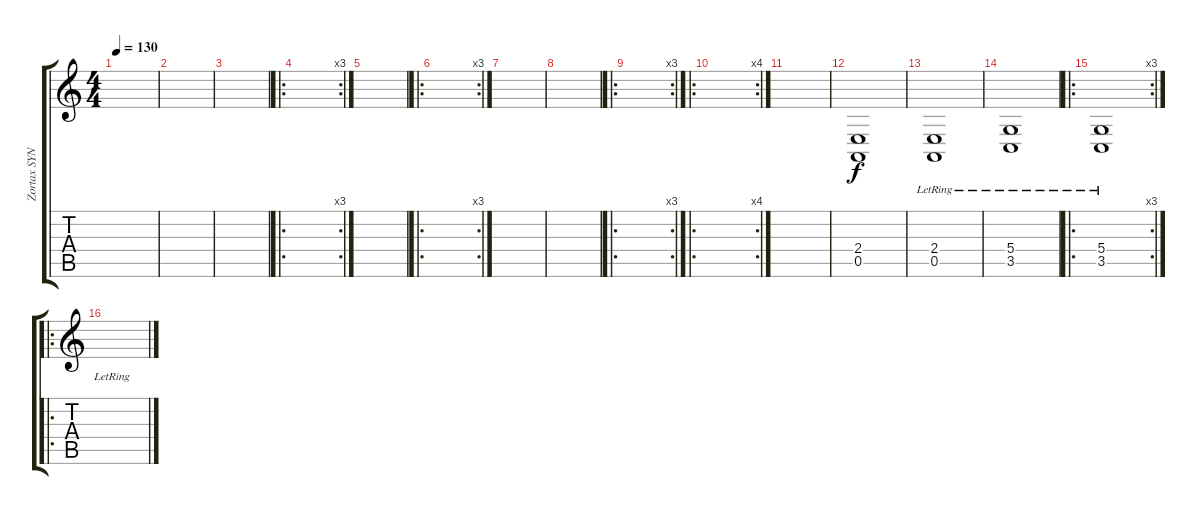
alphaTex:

\track ("Zortax SYNTH" "Zortax SYN") {instrument lead7fifths}
\staff {score tabs}
\tuning (E4 B3 G3 D3 A2 E2) {hide}
\ts (4 4)
\tempo 130
\clef g2
\ks c
|
|
|
\ro
\rc 3
|
|
\ro
\rc 3
|
|
|
\ro
\rc 3
|
\ro
\rc 4
|
|
(2.4 0.5).1 |
(2.4{lr} 0.5{lr}).1 |
(5.4{lr} 3.5{lr}).1 |
\ro
\rc 3
(5.4{lr} 3.5{lr}).1 |
\ro
